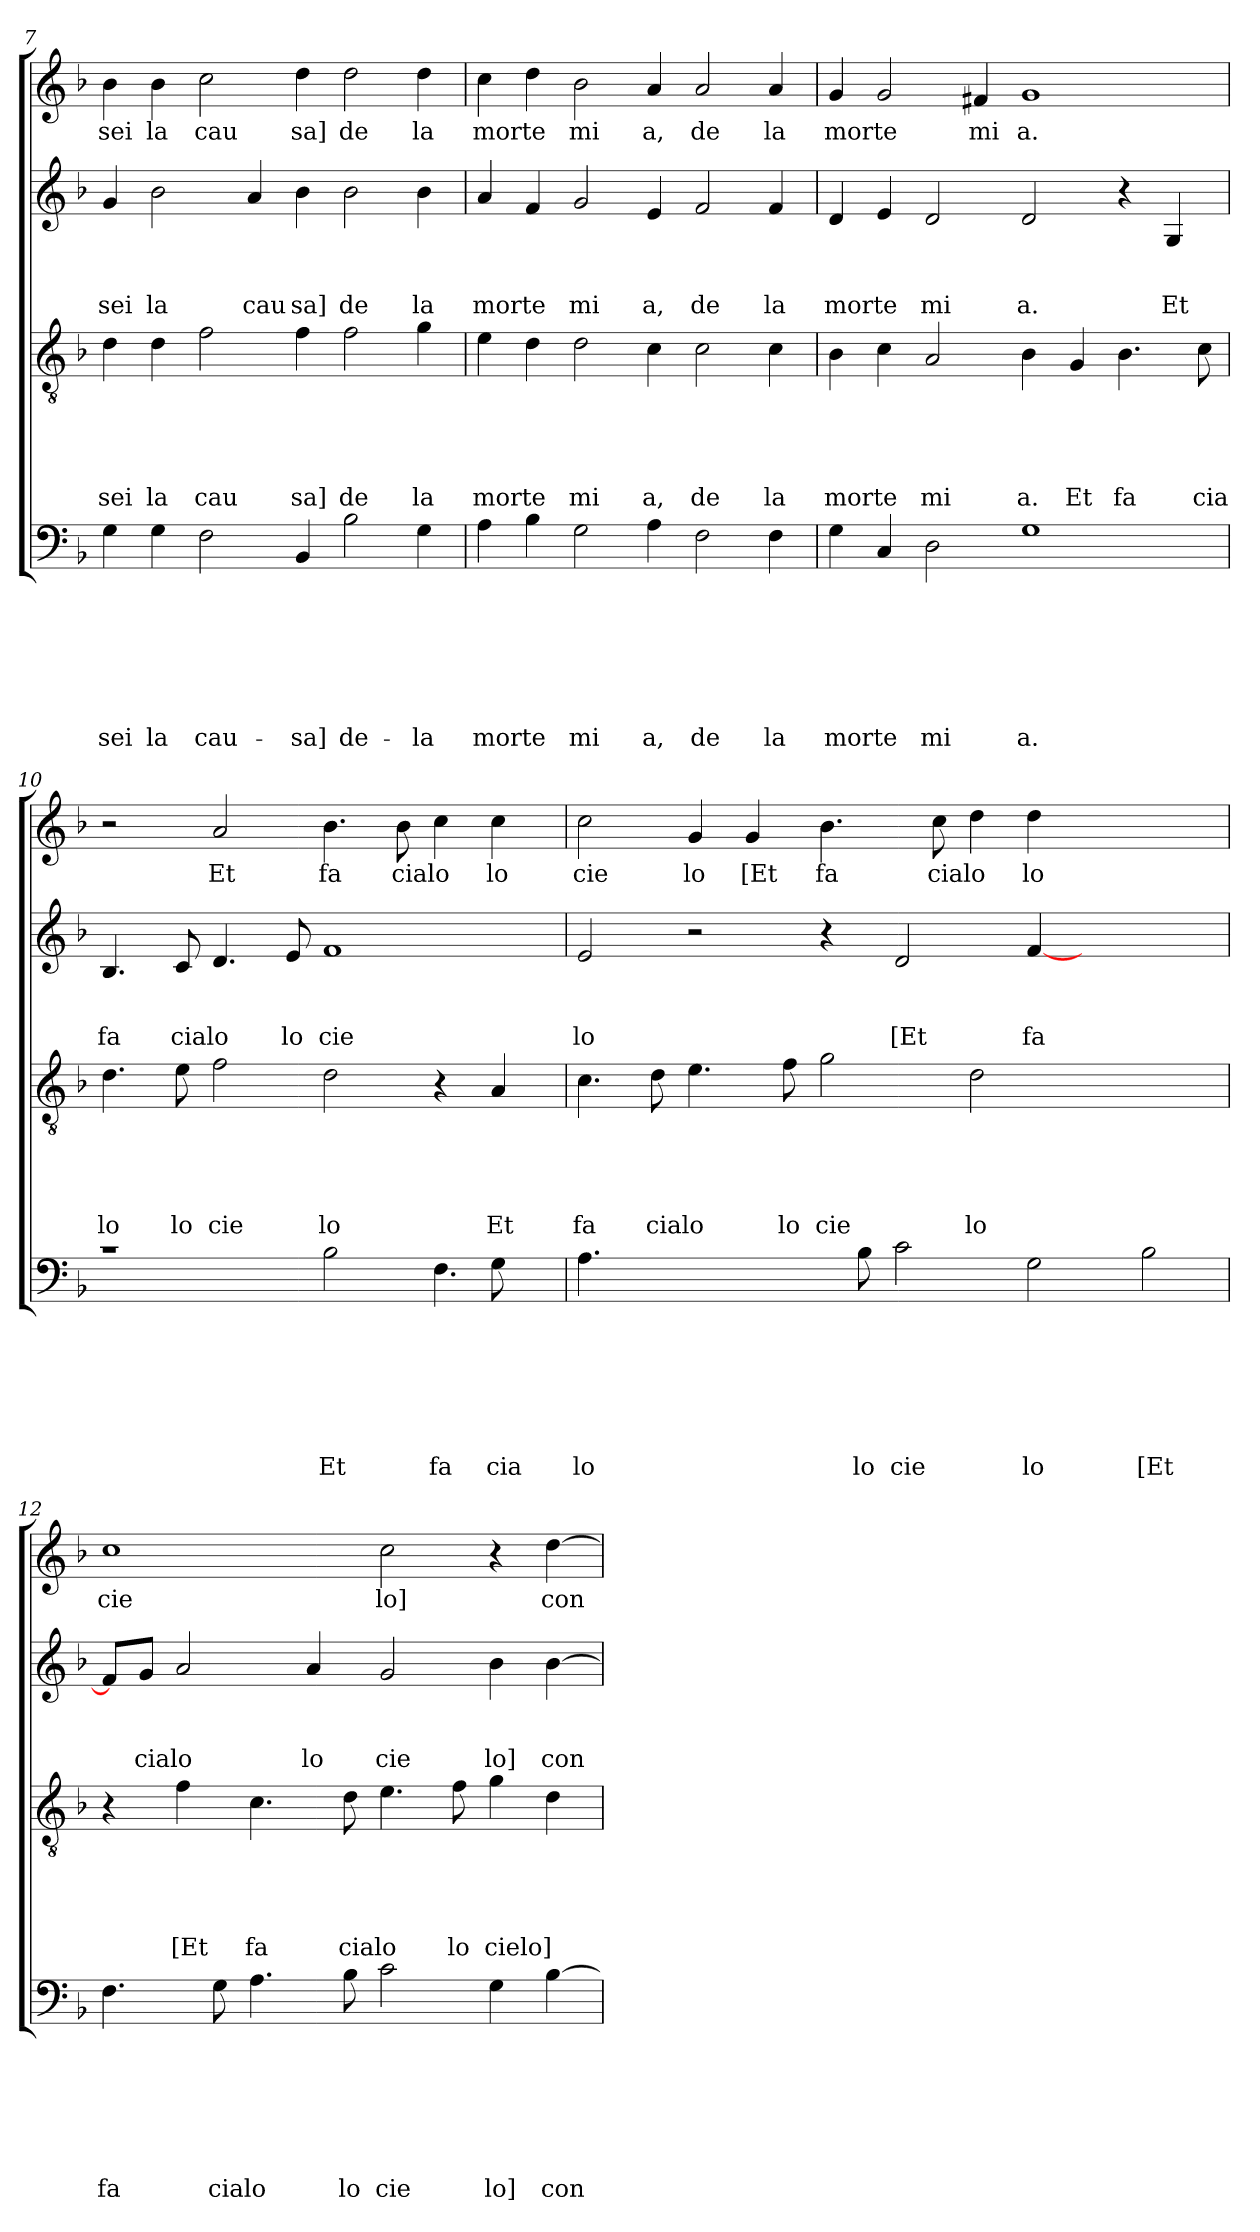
**kern	**text	**text	**text	**text	**text	**text	**text	**kern	**text	**text	**text	**text	**text	**kern	**text	**text	**text	**kern	**text
*part4	*part4	*part4	*part4	*part4	*part4	*part4	*part4	*part3	*part3	*part3	*part3	*part3	*part3	*part2	*part2	*part2	*part2	*part1	*part1
*staff4	*staff4	*staff4	*staff4	*staff4	*staff4	*staff4	*staff4	*staff3	*staff3	*staff3	*staff3	*staff3	*staff3	*staff2	*staff2	*staff2	*staff2	*staff1	*staff1
*clefF4	*	*	*	*	*	*	*	*clefGv2	*	*	*	*	*	*clefG2	*	*	*	*clefG2	*
*k[b-]	*	*	*	*	*	*	*	*k[b-]	*	*	*	*	*	*k[b-]	*	*	*	*k[b-]	*
*F:	*	*	*	*	*	*	*	*F:	*	*	*	*	*	*F:	*	*	*	*F:	*
=7	=7	=7	=7	=7	=7	=7	=7	=7	=7	=7	=7	=7	=7	=7	=7	=7	=7	=7	=7
!	!	!	!	!	!	!	!LO:LY:b	!	!	!	!	!	!LO:LY:b	!	!	!	!LO:LY:b	!	!LO:LY:b
4G\	.	.	.	.	.	.	sei	4d\	.	.	.	.	sei	4g/	.	.	sei	4b-\	sei
!	!	!	!	!	!	!	!LO:LY:b	!	!	!	!	!	!LO:LY:b	!	!	!	!LO:LY:b	!	!LO:LY:b
4G\	.	.	.	.	.	.	la	4d\	.	.	.	.	la	2b-\	.	.	la	4b-\	la
!	!	!	!	!	!	!	!LO:LY:b	!	!	!	!	!	!LO:LY:b	!	!	!	!	!	!LO:LY:b
2F\	.	.	.	.	.	.	cau-	2f\	.	.	.	.	cau	.	.	.	.	2cc\	cau
!	!	!	!	!	!	!	!	!	!	!	!	!	!	!	!	!	!LO:LY:b	!	!
.	.	.	.	.	.	.	.	.	.	.	.	.	.	4a/	.	.	cau	.	.
!	!	!	!	!	!	!	!LO:LY:b	!	!	!	!	!	!LO:LY:b	!	!	!	!LO:LY:b	!	!LO:LY:b
4BB-/	.	.	.	.	.	.	-sa]	4f\	.	.	.	.	sa]	4b-\	.	.	sa]	4dd\	sa]
!	!	!	!	!	!	!	!LO:LY:b	!	!	!	!	!	!LO:LY:b	!	!	!	!LO:LY:b	!	!LO:LY:b
2B-\	.	.	.	.	.	.	de-	2f\	.	.	.	.	de	2b-\	.	.	de	2dd\	de
!	!	!	!	!	!	!	!LO:LY:b	!	!	!	!	!	!LO:LY:b	!	!	!	!LO:LY:b	!	!LO:LY:b
4G\	.	.	.	.	.	.	-la	4g\	.	.	.	.	la	4b-\	.	.	la	4dd\	la
!!LO:LB:g=z
=8	=8	=8	=8	=8	=8	=8	=8	=8	=8	=8	=8	=8	=8	=8	=8	=8	=8	=8	=8
!	!	!	!	!	!	!	!LO:LY:b	!	!	!	!	!	!LO:LY:b	!	!	!	!LO:LY:b	!	!LO:LY:b
4A\	.	.	.	.	.	.	morte	4e\	.	.	.	.	morte	4a/	.	.	morte	4cc\	morte
4B-\	.	.	.	.	.	.	.	4d\	.	.	.	.	.	4f/	.	.	.	4dd\	.
!	!	!	!	!	!	!	!LO:LY:b	!	!	!	!	!	!LO:LY:b	!	!	!	!LO:LY:b	!	!LO:LY:b
2G\	.	.	.	.	.	.	mi	2d\	.	.	.	.	mi	2g/	.	.	mi	2b-\	mi
!	!	!	!	!	!	!	!LO:LY:b	!	!	!	!	!	!LO:LY:b	!	!	!	!LO:LY:b	!	!LO:LY:b
4A\	.	.	.	.	.	.	a,	4c\	.	.	.	.	a,	4e/	.	.	a,	4a/	a,
!	!	!	!	!	!	!	!LO:LY:b	!	!	!	!	!	!LO:LY:b	!	!	!	!LO:LY:b	!	!LO:LY:b
2F\	.	.	.	.	.	.	de	2c\	.	.	.	.	de	2f/	.	.	de	2a/	de
!	!	!	!	!	!	!	!LO:LY:b	!	!	!	!	!	!LO:LY:b	!	!	!	!LO:LY:b	!	!LO:LY:b
4F\	.	.	.	.	.	.	la	4c\	.	.	.	.	la	4f/	.	.	la	4a/	la
=9	=9	=9	=9	=9	=9	=9	=9	=9	=9	=9	=9	=9	=9	=9	=9	=9	=9	=9	=9
!	!	!	!	!	!	!	!LO:LY:b	!	!	!	!	!	!LO:LY:b	!	!	!	!LO:LY:b	!	!LO:LY:b
4G\	.	.	.	.	.	.	morte	4B-\	.	.	.	.	morte	4d/	.	.	morte	4g/	morte
4C/	.	.	.	.	.	.	.	4c\	.	.	.	.	.	4e/	.	.	.	2g/	.
!	!	!	!	!	!	!	!LO:LY:b	!	!	!	!	!	!LO:LY:b	!	!	!	!LO:LY:b	!	!
2D\	.	.	.	.	.	.	mi	2A/	.	.	.	.	mi	2d/	.	.	mi	.	.
!	!	!	!	!	!	!	!	!	!	!	!	!	!	!	!	!	!	!	!LO:LY:b
.	.	.	.	.	.	.	.	.	.	.	.	.	.	.	.	.	.	4f#/	mi
!	!	!	!	!	!	!	!LO:LY:b	!	!	!	!	!	!LO:LY:b	!	!	!	!LO:LY:b	!	!LO:LY:b
1G	.	.	.	.	.	.	a.	4B-\	.	.	.	.	a.	2d/	.	.	a.	1g	a.
!	!	!	!	!	!	!	!	!	!	!	!	!	!LO:LY:b	!	!	!	!	!	!
.	.	.	.	.	.	.	.	4G/	.	.	.	.	Et	.	.	.	.	.	.
!	!	!	!	!	!	!	!	!	!	!	!	!	!LO:LY:b	!	!	!	!	!	!
.	.	.	.	.	.	.	.	4.B-\	.	.	.	.	fa	4r	.	.	.	.	.
!	!	!	!	!	!	!	!	!	!	!	!	!	!	!	!	!	!LO:LY:b	!	!
.	.	.	.	.	.	.	.	.	.	.	.	.	.	4G/	.	.	Et	.	.
!	!	!	!	!	!	!	!	!	!	!	!	!	!LO:LY:b	!	!	!	!	!	!
.	.	.	.	.	.	.	.	8c\	.	.	.	.	cia	.	.	.	.	.	.
=10	=10	=10	=10	=10	=10	=10	=10	=10	=10	=10	=10	=10	=10	=10	=10	=10	=10	=10	=10
*^	*	*	*	*	*	*	*	*	*	*	*	*	*	*	*	*	*	*	*
!	!	!	!	!	!	!	!	!	!	!	!	!	!	!LO:LY:b	!	!	!	!LO:LY:b	!	!
1rc	1ryy	.	.	.	.	.	.	.	4.d\	.	.	.	.	lo	4.B-/	.	.	fa	2r	.
!	!	!	!	!	!	!	!	!	!	!	!	!	!	!LO:LY:b	!	!	!	!LO:LY:b	!	!
.	.	.	.	.	.	.	.	.	8e\	.	.	.	.	lo	8c/	.	.	cialo	.	.
!	!	!	!	!	!	!	!	!	!	!	!	!	!	!LO:LY:b	!	!	!	!	!	!LO:LY:b
.	.	.	.	.	.	.	.	.	2f\	.	.	.	.	cie	4.d/	.	.	.	2a/	Et
!	!	!	!	!	!	!	!	!	!	!	!	!	!	!	!	!	!	!LO:LY:b	!	!
.	.	.	.	.	.	.	.	.	.	.	.	.	.	.	8e/	.	.	lo	.	.
!	!	!	!	!	!	!	!	!LO:LY:b	!	!	!	!	!	!LO:LY:b	!	!	!	!LO:LY:b	!	!LO:LY:b
2B-\	2.ryy	.	.	.	.	.	.	Et	2d\	.	.	.	.	lo	1f	.	.	cie	4.b-\	fa
!	!	!	!	!	!	!	!	!	!	!	!	!	!	!	!	!	!	!	!	!LO:LY:b
.	.	.	.	.	.	.	.	.	.	.	.	.	.	.	.	.	.	.	8b-\	cialo
!	!	!	!	!	!	!	!	!LO:LY:b	!	!	!	!	!	!	!	!	!	!	!	!
4.F\	.	.	.	.	.	.	.	fa	4r	.	.	.	.	.	.	.	.	.	4cc\	.
!	!	!	!	!	!	!	!	!LO:LY:b	!	!	!	!	!	!LO:LY:b	!	!	!	!	!	!LO:LY:b
.	8G\	.	.	.	.	.	.	cia	4A/	.	.	.	.	Et	.	.	.	.	4cc\	lo
8ryy	8ryy	.	.	.	.	.	.	.	.	.	.	.	.	.	.	.	.	.	.	.
=11	=11	=11	=11	=11	=11	=11	=11	=11	=11	=11	=11	=11	=11	=11	=11	=11	=11	=11	=11	=11
!	!	!	!	!	!	!	!	!LO:LY:b	!	!	!	!	!	!LO:LY:b	!	!	!	!LO:LY:b	!	!LO:LY:b
*v	*v	*	*	*	*	*	*	*	*	*	*	*	*	*	*	*	*	*	*	*
4.A\	.	.	.	.	.	.	lo	4.c\	.	.	.	.	fa	2e/	.	.	lo	2cc\	cie
!	!	!	!	!	!	!	!	!	!	!	!	!	!LO:LY:b	!	!	!	!	!	!
2.ryy	.	.	.	.	.	.	.	8d\	.	.	.	.	cialo	.	.	.	.	.	.
!	!	!	!	!	!	!	!	!	!	!	!	!	!	!	!	!	!	!	!LO:LY:b
.	.	.	.	.	.	.	.	4.e\	.	.	.	.	.	2r	.	.	.	4g/	lo
!	!	!	!	!	!	!	!	!	!	!	!	!	!	!	!	!	!	!	!LO:LY:b
.	.	.	.	.	.	.	.	.	.	.	.	.	.	.	.	.	.	4g/	[Et
!	!	!	!	!	!	!	!	!	!	!	!	!	!LO:LY:b	!	!	!	!	!	!
.	.	.	.	.	.	.	.	8f\	.	.	.	.	lo	.	.	.	.	.	.
!	!	!	!	!	!	!	!	!	!	!	!	!	!LO:LY:b	!	!	!	!	!	!LO:LY:b
.	.	.	.	.	.	.	.	2g\	.	.	.	.	cie	4r	.	.	.	4.b-\	fa
!	!	!	!	!	!	!	!LO:LY:b	!	!	!	!	!	!	!	!	!	!	!	!
8B-\	.	.	.	.	.	.	lo	.	.	.	.	.	.	.	.	.	.	.	.
!	!	!	!	!	!	!	!LO:LY:b	!	!	!	!	!	!	!	!	!	!LO:LY:b	!	!
2c\	.	.	.	.	.	.	cie	.	.	.	.	.	.	2d/	.	.	[Et	.	.
!	!	!	!	!	!	!	!	!	!	!	!	!	!	!	!	!	!	!	!LO:LY:b
.	.	.	.	.	.	.	.	.	.	.	.	.	.	.	.	.	.	8cc\	cialo
!	!	!	!	!	!	!	!	!	!	!	!	!	!LO:LY:b	!	!	!	!	!	!
.	.	.	.	.	.	.	.	2d\	.	.	.	.	lo	.	.	.	.	4dd\	.
!	!	!	!	!	!	!	!LO:LY:b	!	!	!	!	!	!	!	!	!	!LO:LY:b	!	!LO:LY:b
2G\	.	.	.	.	.	.	lo	.	.	.	.	.	.	[>4f/	.	.	fa	4dd\	lo
.	.	.	.	.	.	.	.	2.ryy	.	.	.	.	.	2.ryy	.	.	.	2.ryy	.
!	!	!	!	!	!	!	!LO:LY:b	!	!	!	!	!	!	!	!	!	!	!	!
2B-\	.	.	.	.	.	.	[Et	.	.	.	.	.	.	.	.	.	.	.	.
!!LO:PB:g=z
=12	=12	=12	=12	=12	=12	=12	=12	=12	=12	=12	=12	=12	=12	=12	=12	=12	=12	=12	=12
!	!	!	!	!	!	!	!LO:LY:b	!	!	!	!	!	!	!	!	!	!	!	!LO:LY:b
4.F\	.	.	.	.	.	.	fa	4r	.	.	.	.	.	8f/L]	.	.	.	1cc	cie
!	!	!	!	!	!	!	!	!	!	!	!	!	!	!	!	!	!LO:LY:b	!	!
.	.	.	.	.	.	.	.	.	.	.	.	.	.	8g/J	.	.	cialo	.	.
!	!	!	!	!	!	!	!	!	!	!	!	!	!LO:LY:b	!	!	!	!	!	!
.	.	.	.	.	.	.	.	4f\	.	.	.	.	[Et	2a/	.	.	.	.	.
!	!	!	!	!	!	!	!LO:LY:b	!	!	!	!	!	!	!	!	!	!	!	!
8G\	.	.	.	.	.	.	cialo	.	.	.	.	.	.	.	.	.	.	.	.
!	!	!	!	!	!	!	!	!	!	!	!	!	!LO:LY:b	!	!	!	!	!	!
4.A\	.	.	.	.	.	.	.	4.c\	.	.	.	.	fa	.	.	.	.	.	.
!	!	!	!	!	!	!	!	!	!	!	!	!	!	!	!	!	!LO:LY:b	!	!
.	.	.	.	.	.	.	.	.	.	.	.	.	.	4a/	.	.	lo	.	.
!	!	!	!	!	!	!	!LO:LY:b	!	!	!	!	!	!LO:LY:b	!	!	!	!	!	!
8B-\	.	.	.	.	.	.	lo	8d\	.	.	.	.	cialo	.	.	.	.	.	.
!	!	!	!	!	!	!	!LO:LY:b	!	!	!	!	!	!	!	!	!	!LO:LY:b	!	!LO:LY:b
2c\	.	.	.	.	.	.	cie	4.e\	.	.	.	.	.	2g/	.	.	cie	2cc\	lo]
!	!	!	!	!	!	!	!	!	!	!	!	!	!LO:LY:b	!	!	!	!	!	!
.	.	.	.	.	.	.	.	8f\	.	.	.	.	lo	.	.	.	.	.	.
!	!	!	!	!	!	!	!LO:LY:b	!	!	!	!	!	!LO:LY:b	!	!	!	!LO:LY:b	!	!
4G\	.	.	.	.	.	.	lo]	4g\	.	.	.	.	cielo]	4b-\	.	.	lo]	4r	.
!	!	!	!	!	!	!	!LO:LY:b	!	!	!	!	!	!	!	!	!	!LO:LY:b	!	!LO:LY:b
[>4B-\	.	.	.	.	.	.	con	4d\	.	.	.	.	.	[>4b-\	.	.	con	[>4dd\	con
=	=	=	=	=	=	=	=	=	=	=	=	=	=	=	=	=	=	=	=
*-	*-	*-	*-	*-	*-	*-	*-	*-	*-	*-	*-	*-	*-	*-	*-	*-	*-	*-	*-
